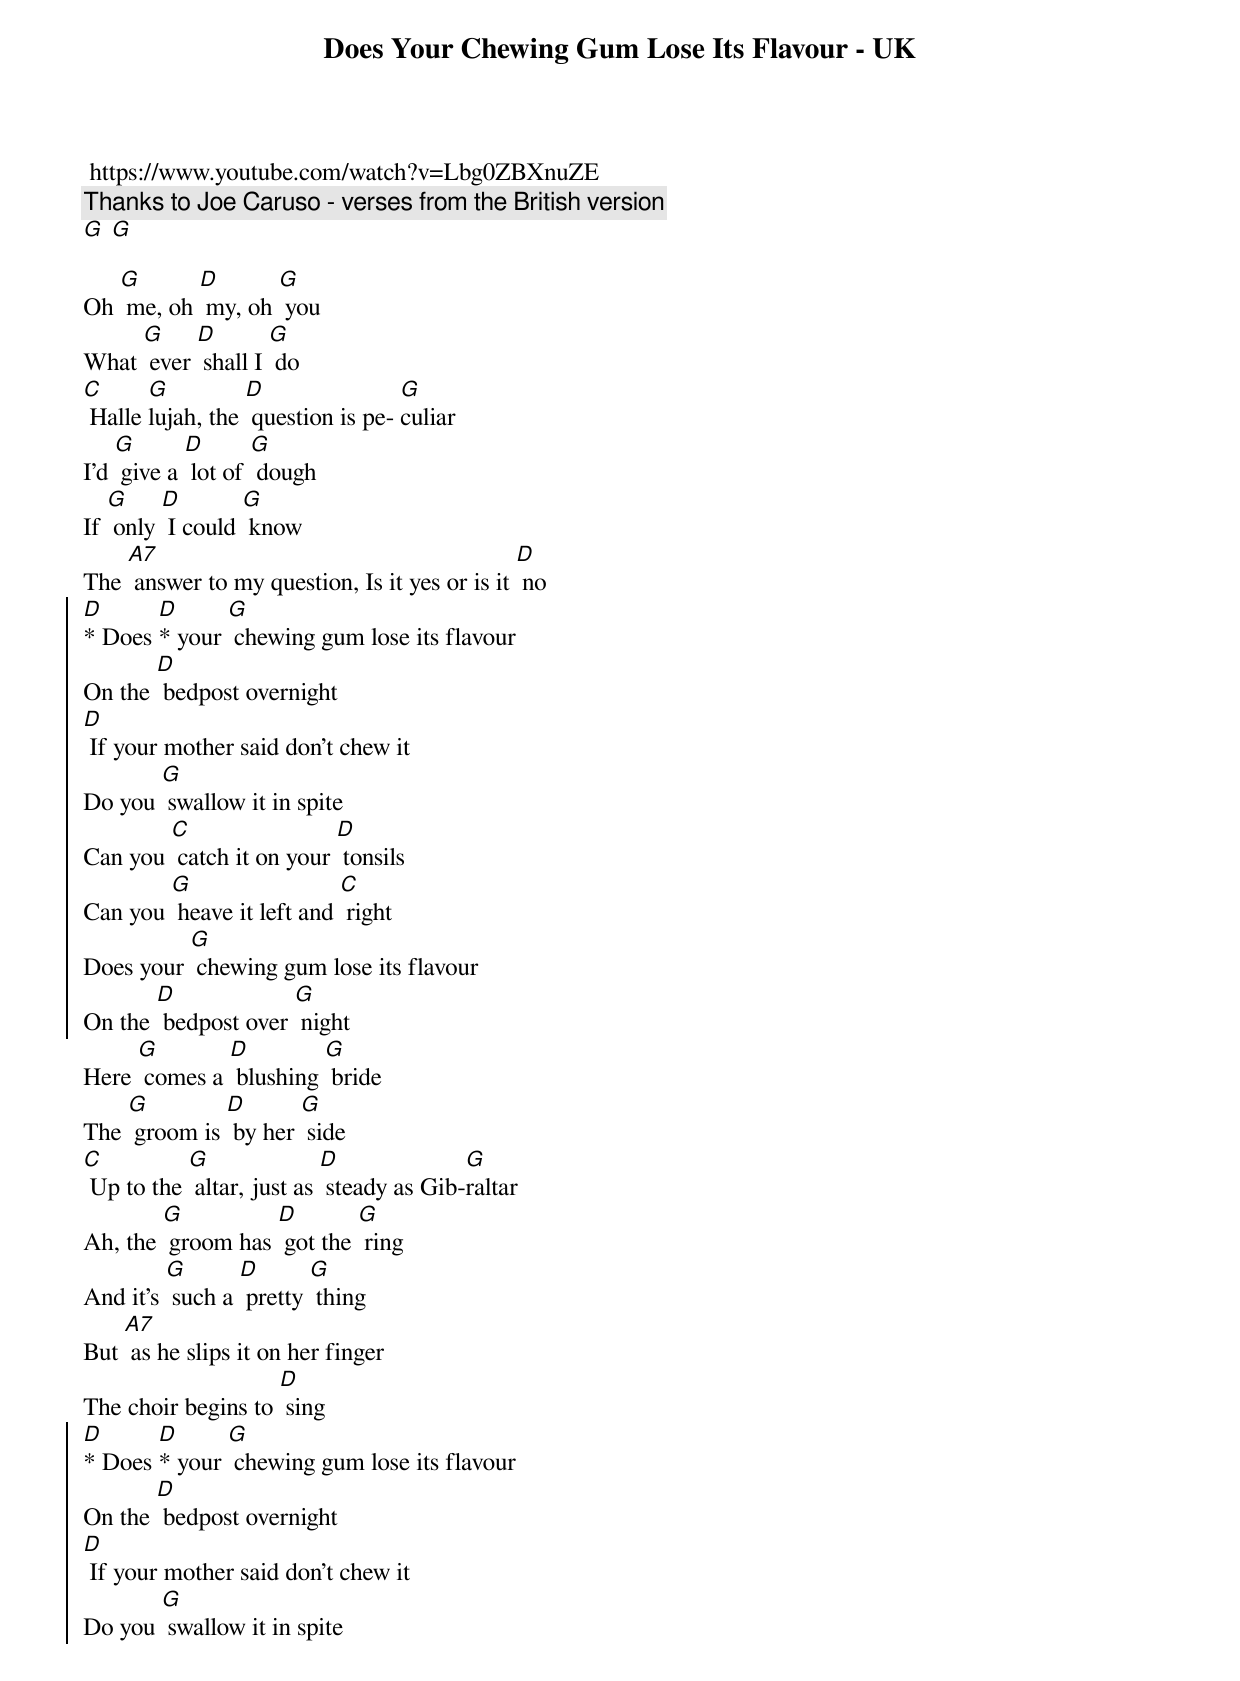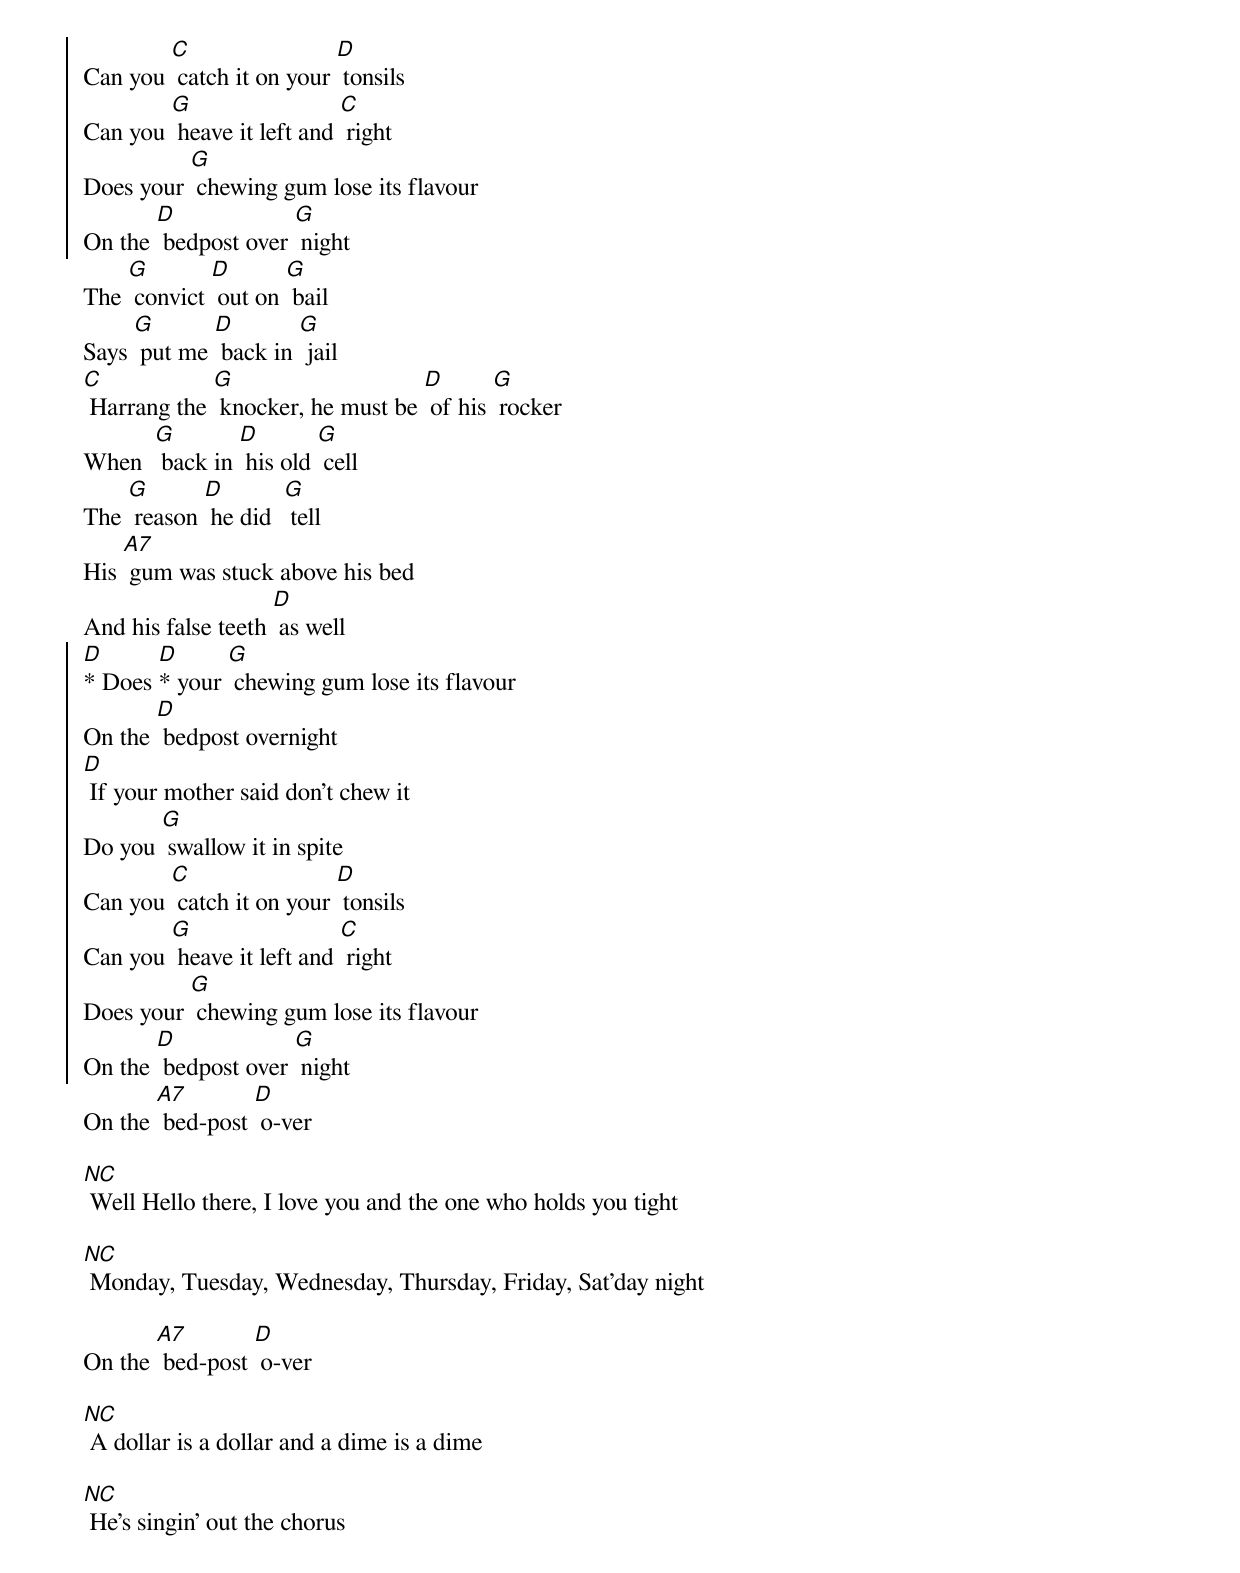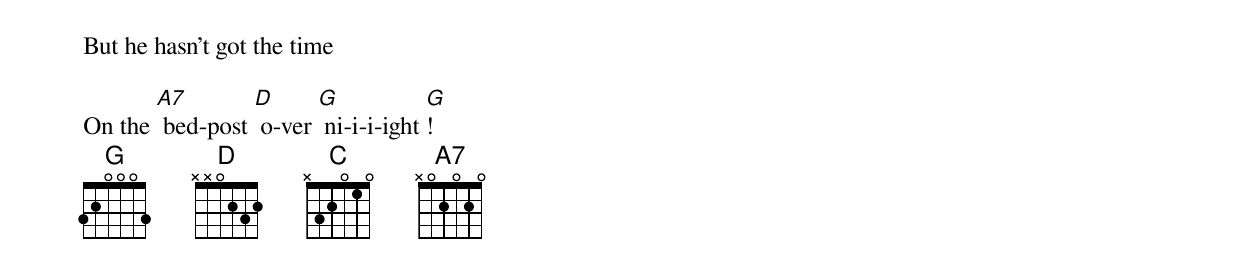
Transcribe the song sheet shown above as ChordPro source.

{t:Does Your Chewing Gum Lose Its Flavour - UK}
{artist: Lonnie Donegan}
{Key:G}
 https://www.youtube.com/watch?v=Lbg0ZBXnuZE
{c: Thanks to Joe Caruso - verses from the British version}
[G] [G]

Oh [G] me, oh [D] my, oh [G] you
What [G] ever [D] shall I [G] do
[C] Halle [G]lujah, the [D] question is pe- [G]culiar
I'd [G] give a [D] lot of [G] dough
If [G] only [D] I could [G] know
The [A7] answer to my question, Is it yes or is it [D] no
{soc}
[D]* Does [D]* your [G] chewing gum lose its flavour
On the [D] bedpost overnight
[D] If your mother said don't chew it
Do you [G] swallow it in spite
Can you [C] catch it on your [D] tonsils
Can you [G] heave it left and [C] right
Does your [G] chewing gum lose its flavour
On the [D] bedpost over [G] night
{eoc}
Here [G] comes a [D] blushing [G] bride
The [G] groom is [D] by her [G] side
[C] Up to the [G] altar, just as [D] steady as Gib-[G]raltar
Ah, the [G] groom has [D] got the [G] ring
And it's [G] such a [D] pretty [G] thing
But [A7] as he slips it on her finger
The choir begins to [D] sing
{soc}
[D]* Does [D]* your [G] chewing gum lose its flavour
On the [D] bedpost overnight
[D] If your mother said don't chew it
Do you [G] swallow it in spite
Can you [C] catch it on your [D] tonsils
Can you [G] heave it left and [C] right
Does your [G] chewing gum lose its flavour
On the [D] bedpost over [G] night
{eoc}
The [G] convict [D] out on [G] bail
Says [G] put me [D] back in [G] jail
[C] Harrang the [G] knocker, he must be [D] of his [G] rocker
When  [G] back in [D] his old [G] cell
The [G] reason [D] he did  [G] tell
His [A7] gum was stuck above his bed
And his false teeth [D] as well
{soc}
[D]* Does [D]* your [G] chewing gum lose its flavour
On the [D] bedpost overnight
[D] If your mother said don't chew it
Do you [G] swallow it in spite
Can you [C] catch it on your [D] tonsils
Can you [G] heave it left and [C] right
Does your [G] chewing gum lose its flavour
On the [D] bedpost over [G] night
{eoc}
On the [A7] bed-post [D] o-ver

[NC] Well Hello there, I love you and the one who holds you tight

[NC] Monday, Tuesday, Wednesday, Thursday, Friday, Sat'day night

On the [A7] bed-post [D] o-ver

[NC] A dollar is a dollar and a dime is a dime

[NC] He's singin' out the chorus
But he hasn't got the time

On the [A7] bed-post [D] o-ver [G] ni-i-i-ight [G]!
